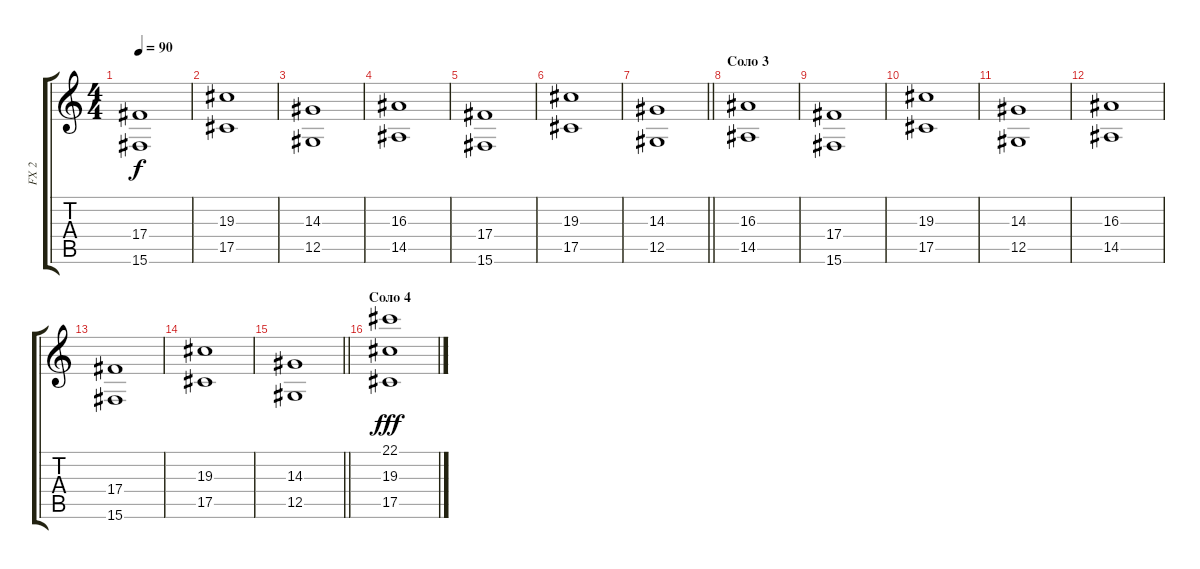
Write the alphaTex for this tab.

\track ("FX 2" "FX 2") {instrument stringensemble1}
\staff {score tabs}
\tuning (Eb4 Bb3 Gb3 Db3 Ab2 Eb2) {hide}
\ts (4 4)
\tempo 90
\clef g2
\ks c
(17.4 15.6).1{dy f} |
(19.3 17.5).1 |
(14.3 12.5).1 |
(16.3 14.5).1 |
(17.4 15.6).1 |
(19.3 17.5).1 |
\barLineRight lightlight
(14.3 12.5).1 |
\section ("" "Соло 3")
(16.3 14.5).1 |
(17.4 15.6).1 |
(19.3 17.5).1 |
(14.3 12.5).1 |
(16.3 14.5).1 |
(17.4 15.6).1 |
(19.3 17.5).1 |
\barLineRight lightlight
(14.3 12.5).1 |
\section ("" "Соло 4")
(22.1 19.3 17.5).1{dy fff}
